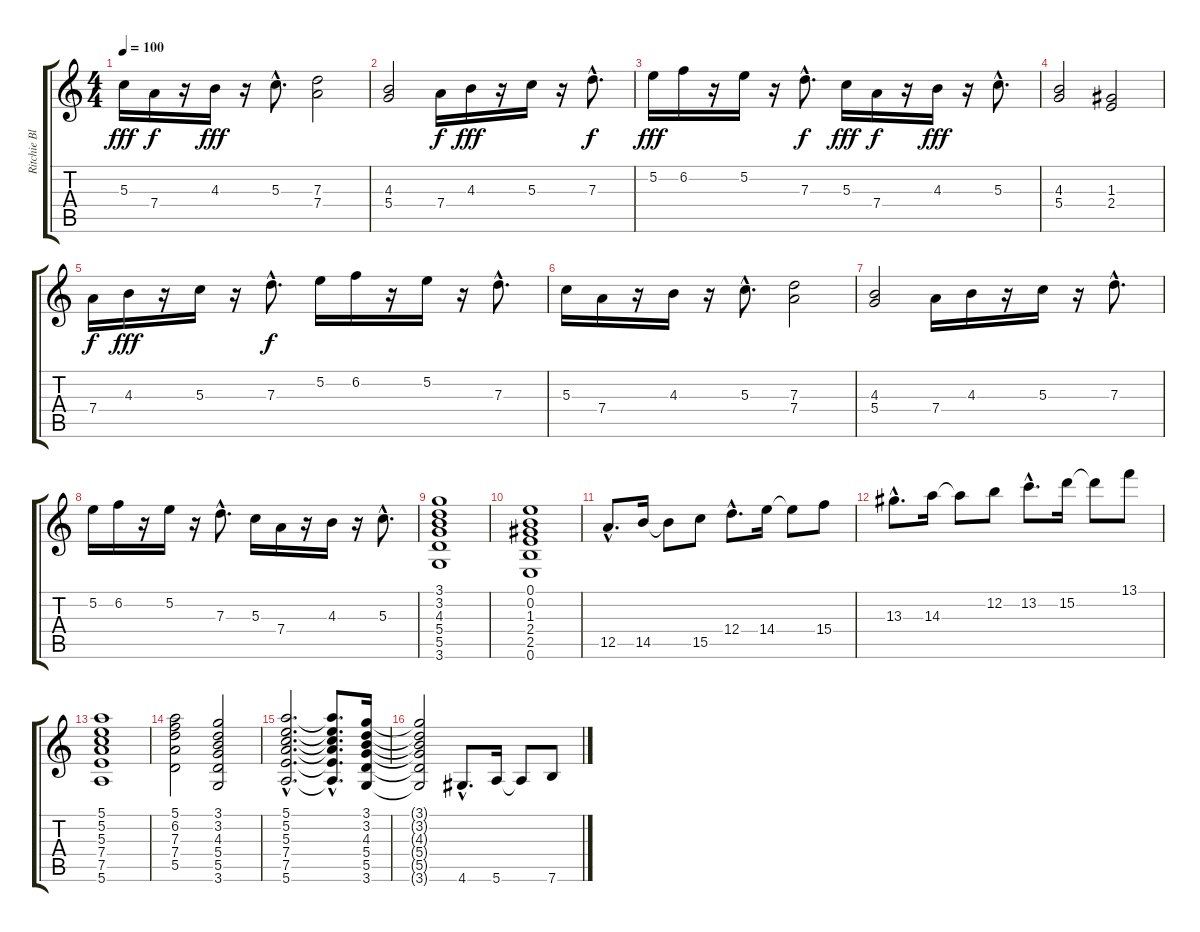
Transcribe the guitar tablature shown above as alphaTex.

\track ("Ritchie Blackmore" "Ritchie Bl") {instrument distortionguitar}
\staff {score tabs}
\tuning (E4 B3 G3 D3 A2 E2) {hide}
\ts (4 4)
\tempo 100
\clef g2
\ks c
5.3.16{dy fff} 7.4.16{dy f} r.16 4.3.16{dy fff} r.16 5.3{hac}.8{d} (7.3 7.4).2 |
(4.3 5.4).2 7.4.16{dy f} 4.3.16{dy fff} r.16 5.3.16 r.16 7.3{hac}.8{d dy f} |
5.2.16{dy fff} 6.2.16 r.16 5.2.16 r.16 7.3{hac}.8{d dy f} 5.3.16{dy fff} 7.4.16{dy f} r.16 4.3.16{dy fff} r.16 5.3{hac}.8{d} |
(4.3 5.4).2 (1.3 2.4).2 |
7.4.16{dy f} 4.3.16{dy fff} r.16 5.3.16 r.16 7.3{hac}.8{d dy f} 5.2.16 6.2.16 r.16 5.2.16 r.16 7.3{hac}.8{d} |
5.3.16 7.4.16 r.16 4.3.16 r.16 5.3{hac}.8{d} (7.3 7.4).2 |
(4.3 5.4).2 7.4.16 4.3.16 r.16 5.3.16 r.16 7.3{hac}.8{d} |
5.2.16 6.2.16 r.16 5.2.16 r.16 7.3{hac}.8{d} 5.3.16 7.4.16 r.16 4.3.16 r.16 5.3{hac}.8{d} |
(3.1 3.2 4.3 5.4 5.5 3.6).1 |
(0.1 0.2 1.3 2.4 2.5 0.6).1 |
12.5{hac}.8{d} 14.5.16 14.5{t}.8 15.5.8 12.4{hac}.8{d} 14.4.16 14.4{t}.8 15.4.8 |
13.3{hac}.8{d} 14.3.16 14.3{t}.8 12.2.8 13.2{hac}.8{d} 15.2.16 15.2{t}.8 13.1.8 |
(5.1 5.2 5.3 7.4 7.5 5.6).1{instrument distortionguitar} |
(5.1 6.2 7.3 7.4 5.5).2 (3.1 3.2 4.3 5.4 5.5 3.6).2 |
(5.1{hac} 5.2{hac} 5.3{hac} 7.4{hac} 7.5{hac} 5.6{hac}).2{d} (5.1{hac t} 5.2{hac t} 5.3{hac t} 7.4{hac t} 7.5{hac t} 5.6{hac t}).8{d} (3.1 3.2 4.3 5.4 5.5 3.6).16 |
(3.1{t} 3.2{t} 4.3{t} 5.4{t} 5.5{t} 3.6{t}).2 4.6{hac}.8{d} 5.6.16 5.6{t}.8 7.6.8
